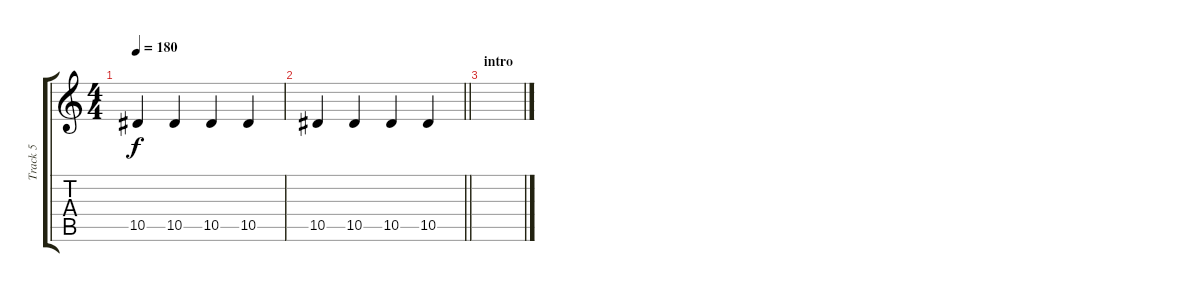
\track ("Track 5" "Track 5") {instrument distortionguitar}
\staff {score tabs}
\tuning (C4 G3 Eb3 Bb2 F2 C2) {hide}
\ts (4 4)
\tempo 180
\clef g2
\ks c
10.5.4{dy f} 10.5.4 10.5.4 10.5.4 |
\barLineRight lightlight
10.5.4 10.5.4 10.5.4 10.5.4 |
\section ("" "intro")
